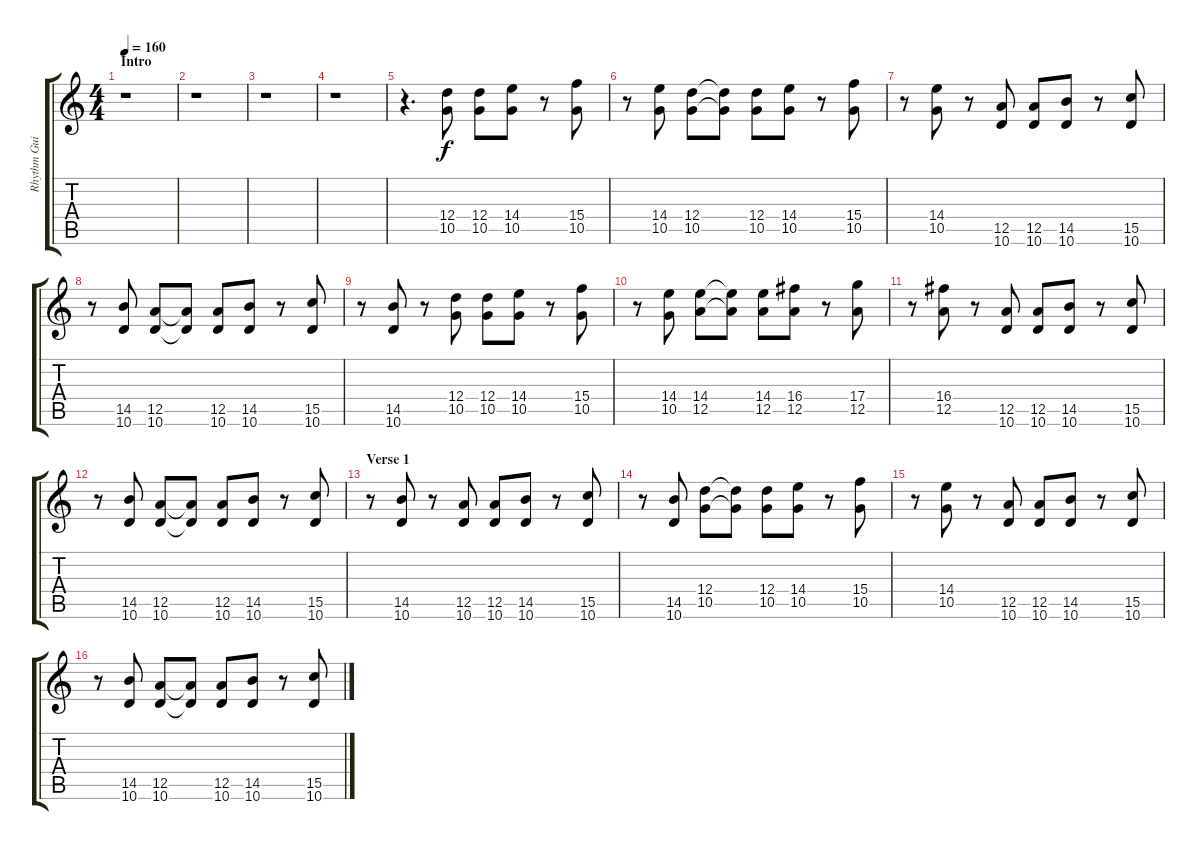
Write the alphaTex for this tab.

\track ("Rhythm Guitar" "Rhythm Gui") {instrument electricguitarmuted}
\staff {score tabs}
\tuning (E4 B3 G3 D3 A2 E2) {hide}
\ts (4 4)
\section ("" "Intro")
\tempo 160
\clef g2
\ks c
r.1{dy f instrument electricguitarmuted} |
r.1 |
r.1 |
r.1 |
r.4{d} (12.4 10.5).8 (12.4 10.5).8 (14.4 10.5).8 r.8 (15.4 10.5).8 |
r.8 (14.4 10.5).8 (12.4 10.5).8 (12.4{t} 10.5{t}).8 (12.4 10.5).8 (14.4 10.5).8 r.8 (15.4 10.5).8 |
r.8 (14.4 10.5).8 r.8 (12.5 10.6).8 (12.5 10.6).8 (14.5 10.6).8 r.8 (15.5 10.6).8 |
r.8 (14.5 10.6).8 (12.5 10.6).8 (12.5{t} 10.6{t}).8 (12.5 10.6).8 (14.5 10.6).8 r.8 (15.5 10.6).8 |
r.8 (14.5 10.6).8 r.8 (12.4 10.5).8 (12.4 10.5).8 (14.4 10.5).8 r.8 (15.4 10.5).8 |
r.8 (14.4 10.5).8 (14.4 12.5).8 (14.4{t} 12.5{t}).8 (14.4 12.5).8 (16.4 12.5).8 r.8 (17.4 12.5).8 |
r.8 (16.4 12.5).8 r.8 (12.5 10.6).8 (12.5 10.6).8 (14.5 10.6).8 r.8 (15.5 10.6).8 |
r.8 (14.5 10.6).8 (12.5 10.6).8 (12.5{t} 10.6{t}).8 (12.5 10.6).8 (14.5 10.6).8 r.8 (15.5 10.6).8 |
\section ("" "Verse 1")
r.8 (14.5 10.6).8 r.8 (12.5 10.6).8 (12.5 10.6).8 (14.5 10.6).8 r.8 (15.5 10.6).8 |
r.8 (14.5 10.6).8 (12.4 10.5).8 (12.4{t} 10.5{t}).8 (12.4 10.5).8 (14.4 10.5).8 r.8 (15.4 10.5).8 |
r.8 (14.4 10.5).8 r.8 (12.5 10.6).8 (12.5 10.6).8 (14.5 10.6).8 r.8 (15.5 10.6).8 |
r.8 (14.5 10.6).8 (12.5 10.6).8 (12.5{t} 10.6{t}).8 (12.5 10.6).8 (14.5 10.6).8 r.8 (15.5 10.6).8
